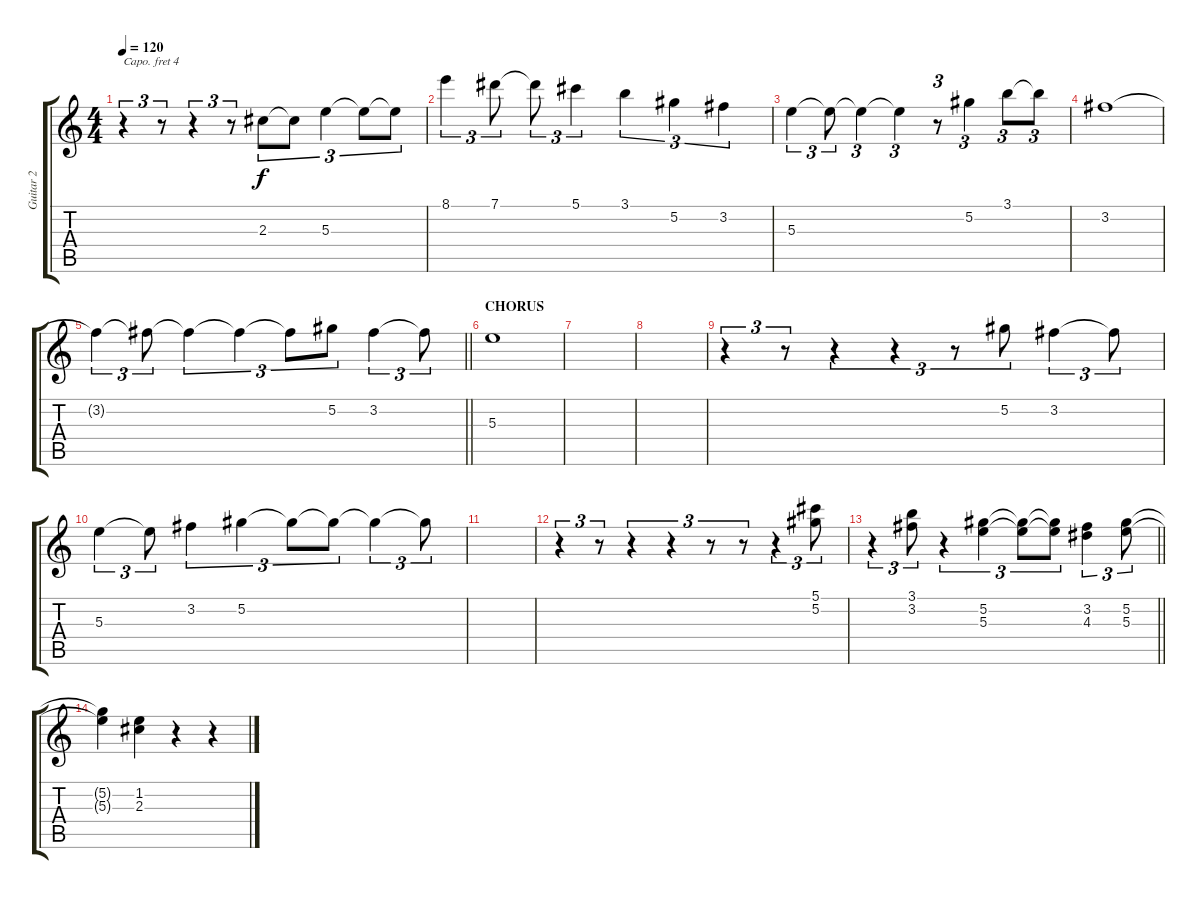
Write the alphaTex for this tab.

\track ("Guitar 2" "Guitar 2") {instrument acousticguitarnylon}
\staff {score tabs}
\capo 4
\tuning (E4 B3 G3 D3 A2 E2) {hide}
\ts (4 4)
\tempo 120
\clef g2
\ks c
r.4{tu (3 2) dy f} r.8{tu (3 2)} r.4{tu (3 2)} r.8{tu (3 2)} 2.3.8{tu (3 2)} 2.3{t}.8{tu (3 2)} 5.3.4{tu (3 2)} 5.3{t}.8{tu (3 2)} 5.3{t}.8{tu (3 2)} |
8.1.4{tu (3 2)} 7.1.8{tu (3 2)} 7.1{t}.8{tu (3 2)} 5.1.4{tu (3 2)} 3.1.4{tu (3 2)} 5.2.4{tu (3 2)} 3.2.4{tu (3 2)} |
5.3.4{tu (3 2)} 5.3{t}.8{tu (3 2)} 5.3{t}.4{tu (3 2)} 5.3{t}.4{tu (3 2)} r.8{tu (3 2)} 5.2.4{tu (3 2)} 3.1.8{tu (3 2)} 3.1{t}.8{tu (3 2)} |
3.2.1 |
\barLineRight lightlight
3.2{t}.4{tu (3 2)} 3.2{t}.8{tu (3 2)} 3.2{t}.4{tu (3 2)} 3.2{t}.4{tu (3 2)} 3.2{t}.8{tu (3 2)} 5.2.8{tu (3 2)} 3.2.4{tu (3 2)} 3.2{t}.8{tu (3 2)} |
\section ("" "CHORUS")
5.3.1 |
|
|
r.4{tu (3 2)} r.8{tu (3 2)} r.4{tu (3 2)} r.4{tu (3 2)} r.8{tu (3 2)} 5.2.8{tu (3 2)} 3.2.4{tu (3 2)} 3.2{t}.8{tu (3 2)} |
5.3.4{tu (3 2)} 5.3{t}.8{tu (3 2)} 3.2.4{tu (3 2)} 5.2.4{tu (3 2)} 5.2{t}.8{tu (3 2)} 5.2{t}.8{tu (3 2)} 5.2{t}.4{tu (3 2)} 5.2{t}.8{tu (3 2)} |
|
r.4{tu (3 2)} r.8{tu (3 2)} r.4{tu (3 2)} r.4{tu (3 2)} r.8{tu (3 2)} r.8{tu (3 2)} r.4{tu (3 2)} (5.1 5.2).8{tu (3 2)} |
\barLineRight lightlight
r.4{tu (3 2)} (3.1 3.2).8{tu (3 2)} r.4{tu (3 2)} (5.2 5.3).4{tu (3 2)} (5.2{t} 5.3{t}).8{tu (3 2)} (5.2{t} 5.3{t}).8{tu (3 2)} (3.2 4.3).4{tu (3 2)} (5.2 5.3).8{tu (3 2)} |
\section ("" "")
(5.2{t} 5.3{t}).4 (1.2 2.3).4 r.4 r.4
